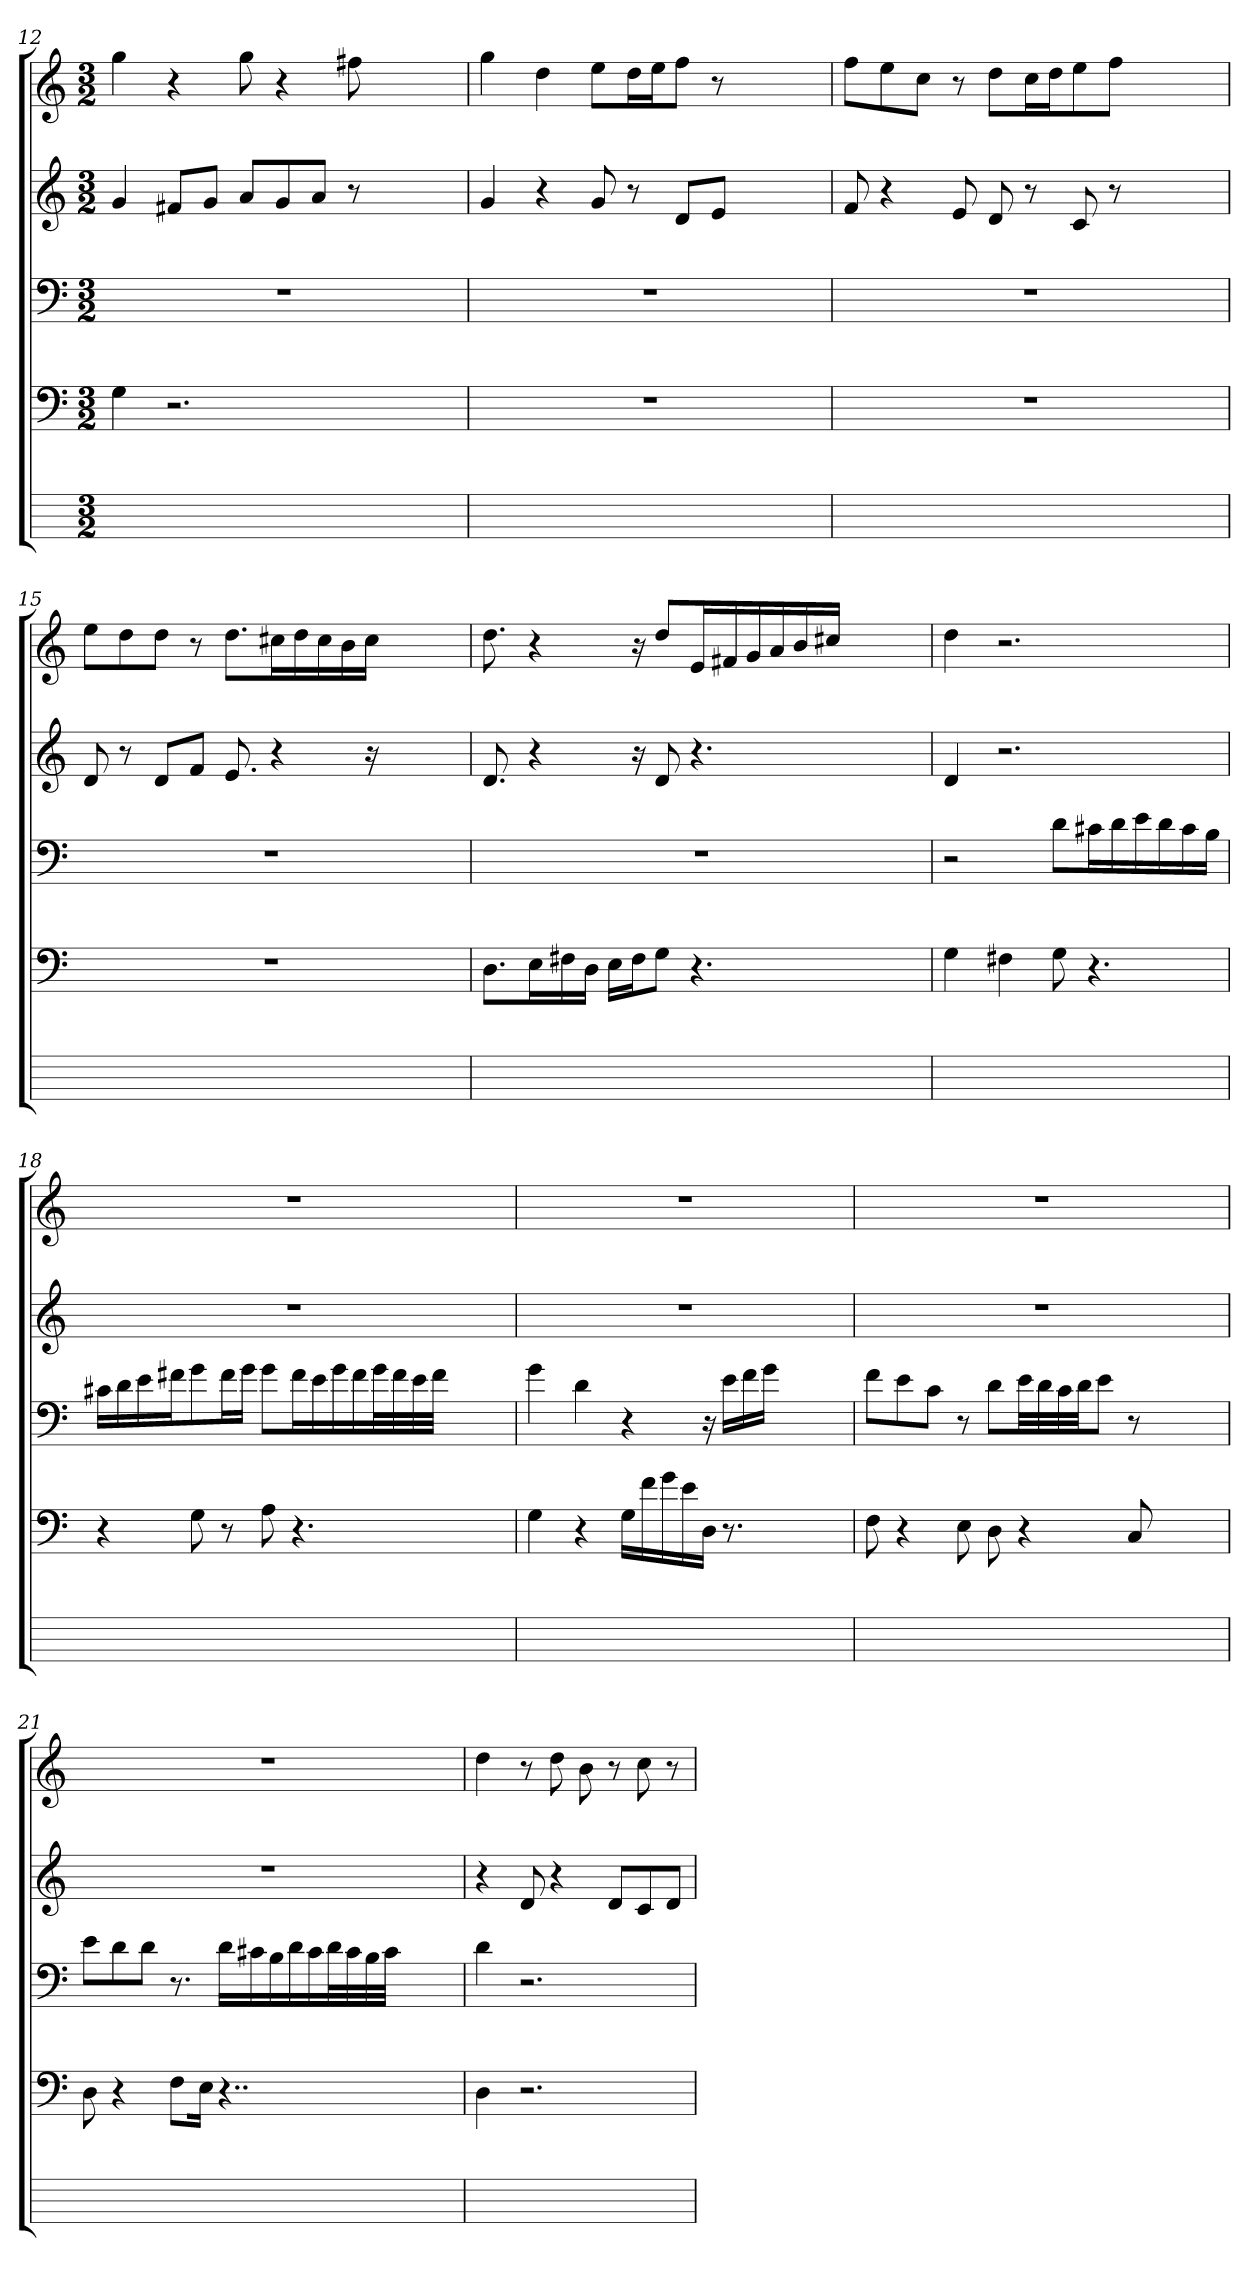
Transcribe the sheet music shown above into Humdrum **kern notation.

**kern	**kern	**kern	**kern	**kern
*part5	*part4	*part3	*part2	*part1
*staff5	*staff4	*staff3	*staff2	*staff1
*	*clefF4	*clefF4	*clefG2	*clefG2
*	*k[]	*k[]	*k[]	*k[]
*	*C:	*C:	*C:	*C:
*M3/2	*M3/2	*M3/2	*M3/2	*M3/2
=12	=12	=12	=12	=12
1.ryy	4Gi	1.r	4gi	4gg
.	2.r	.	8f#XjL	4r
.	.	.	8gjJ	.
.	.	.	8aL	8ggi
.	.	.	8gj	4r
.	.	.	8aiJ	.
.	.	.	8r	8ff#Xj
.	2ryy	.	2ryy	2ryy
=13	=13	=13	=13	=13
1.ryy	1.r	1.r	4g	4gg
.	.	.	4r	4dd
.	.	.	8gi	8eeL
.	.	.	8r	16ddjL
.	.	.	.	16eejJ
.	.	.	8dL	8ffJ
.	.	.	8ejJ	8r
.	.	.	2ryy	2ryy
=14	=14	=14	=14	=14
1.ryy	1.r	1.r	8f	8ffiL
.	.	.	4r	8ee
.	.	.	.	8ccJ
.	.	.	8e	8r
.	.	.	8d	8ddL
.	.	.	8r	16ccjL
.	.	.	.	16ddjJ
.	.	.	8c	8ee
.	.	.	8r	8ffjJ
.	.	.	2ryy	2ryy
=15	=15	=15	=15	=15
1.ryy	1.r	1.r	8d	8eeiL
.	.	.	8r	8dd
.	.	.	8diL	8ddJ
.	.	.	8fjJ	8r
.	.	.	8.e	8.ddiL
.	.	.	4r	16cc#XjL
.	.	.	.	16ddi
.	.	.	.	16cc#j
.	.	.	.	16bj
.	.	.	16r	16cc#jJJ
.	.	.	2ryy	2ryy
=16	=16	=16	=16	=16
1.ryy	8.DL	1.r	8.d	8.dd
.	16EjL	.	4r	4r
.	16F#Xj	.	.	.
.	16DjJJ	.	.	.
.	16EjLL	.	.	.
.	16F#jJ	.	16r	16r
.	8GJ	.	8di	8ddiL
.	4.r	.	4.r	16ejL
.	.	.	.	16f#Xj
.	.	.	.	16gj
.	.	.	.	16aj
.	.	.	.	16bj
.	.	.	.	16cc#XjJJ
.	2ryy	.	2ryy	2ryy
=17	=17	=17	=17	=17
1ryy	4Gi	2r	4di	4ddi
.	4F#XZ	.	2.r	2.r
.	8G	8dL	.	.
.	4.r	16c#XjL	.	.
.	.	16dj	.	.
.	.	16ej	.	.
.	.	16dj	.	.
.	.	16c#j	.	.
.	.	16BjJJ	.	.
=18	=18	=18	=18	=18
1.ryy	4r	16c#XVLL	1.r	1.r
.	.	16dj	.	.
.	.	16ej	.	.
.	.	16f#XjJ	.	.
.	8Gi	8gi	.	.
.	8r	16f#jL	.	.
.	.	16gjJJ	.	.
.	8A	8giL	.	.
.	4.r	16f#jL	.	.
.	.	16ej	.	.
.	.	16gi	.	.
.	.	16f#j	.	.
.	.	32gjL	.	.
.	.	32f#j	.	.
.	.	32ej	.	.
.	.	32f#jJJJ	.	.
.	2ryy	2ryy	.	.
=19	=19	=19	=19	=19
1.ryy	4G	4g	1.r	1.r
.	4r	4d	.	.
.	16GiLL	4r	.	.
.	16fj	.	.	.
.	16gj	.	.	.
.	16ej	.	.	.
.	16DJJ	16r	.	.
.	8.r	16ejLL	.	.
.	.	16fj	.	.
.	.	16gjJJ	.	.
.	2ryy	2ryy	.	.
=20	=20	=20	=20	=20
1.ryy	8F	8fiL	1.r	1.r
.	4r	8e	.	.
.	.	8cJ	.	.
.	8E	8r	.	.
.	8D	8dL	.	.
.	4r	32ejLL	.	.
.	.	32dj	.	.
.	.	32cj	.	.
.	.	32djJJ	.	.
.	.	8eJ	.	.
.	8Cj	8r	.	.
.	2ryy	2ryy	.	.
=21	=21	=21	=21	=21
1.ryy	8D	8eiL	1.r	1.r
.	4r	8d	.	.
.	.	8dJ	.	.
.	8FjL	8.r	.	.
.	16EJk	.	.	.
.	4..r	16djLL	.	.
.	.	16c#Xj	.	.
.	.	16Bj	.	.
.	.	16di	.	.
.	.	16c#j	.	.
.	.	32djL	.	.
.	.	32c#j	.	.
.	.	32Bj	.	.
.	.	32c#jJJJ	.	.
.	2ryy	2ryy	.	.
=22	=22	=22	=22	=22
1ryy	4D	4d	4r	4dd
.	2.r	2.r	8d	8r
.	.	.	4r	8ddj
.	.	.	.	8b
.	.	.	8djL	8r
.	.	.	8c	8cc
.	.	.	8djJ	8r
=	=	=	=	=
*-	*-	*-	*-	*-
